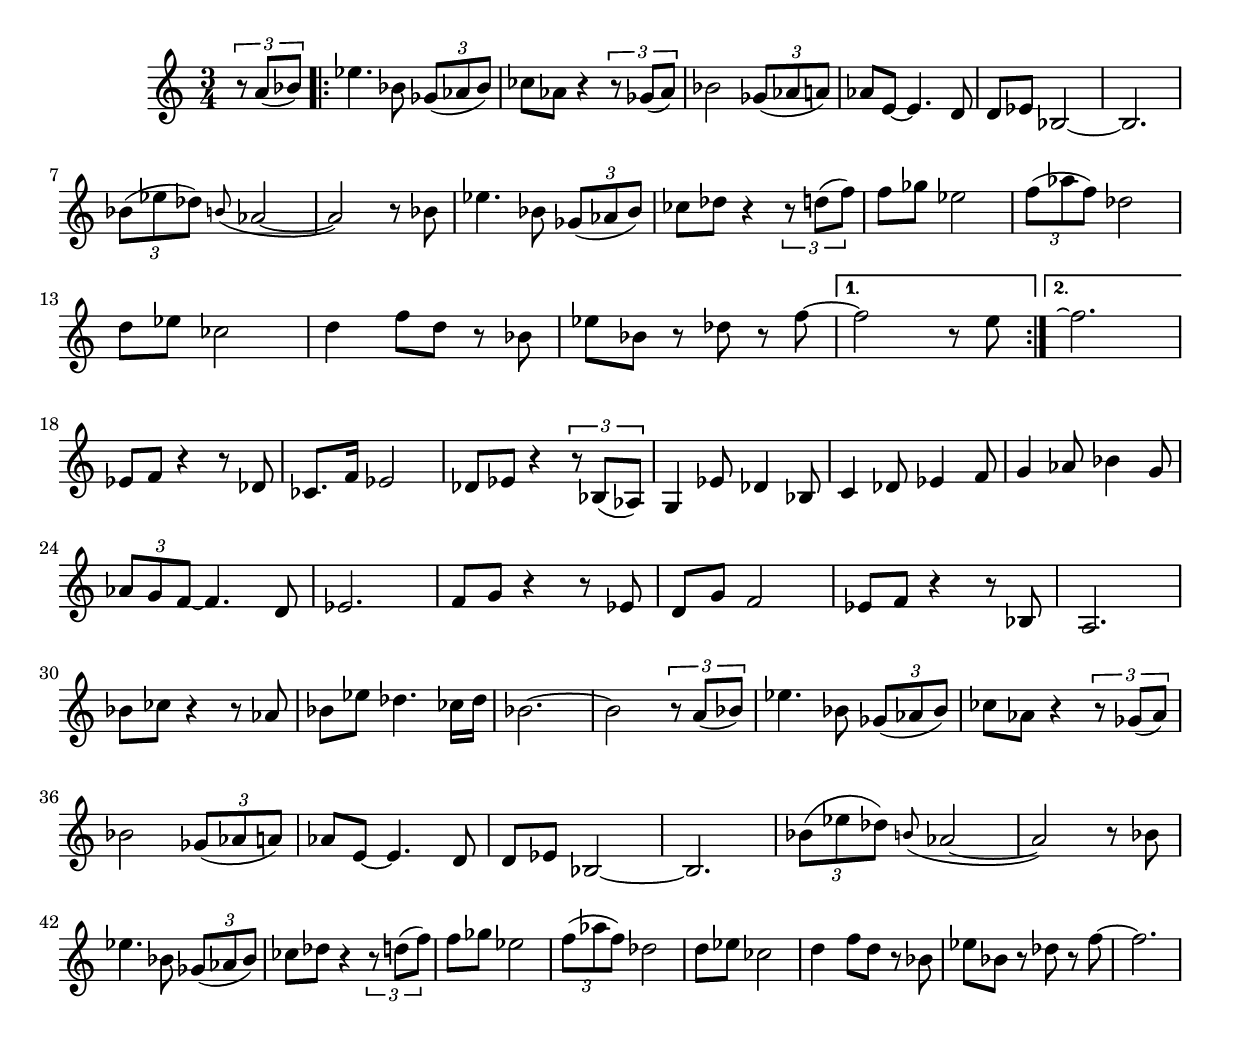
\version "2.24.0"


makeStaff = #(define-music-function
    (staffName transposition clefName tweaks part)
    (string? ly:pitch? string? ly:music? ly:music?)
    #{
        \new Staff = "$staffName" { 
            \include "ly/staves/parts/staff-defaults.ily"
            \accidentalStyle modern-voice-cautionary
            \clef $clefName
            \transpose $transposition c <<
                $tweaks
                $part 
            >>
        }
    #}
)

makeChords = #(define-music-function
    (transposition changes)
    (ly:pitch? ly:music?)
    #{
        \new ChordNames \transpose $transposition c {
            \include "ly/staves/parts/chord-names-properties.ily"
            $changes
        }
    #}
)


structure = \relative c' { 
    \time 3/4

    \partial 4
    s4

    \once \override Score.RehearsalMark.extra-offset = #'( 0 . 0 )
    \repeat volta 2 { 
        s2.*6 \break
        s2.*6 \break
        s2.*3
    }
    \alternative { 
        { s2. }
        { s2. \break }    
    }

    s2.*6 \break
    s2.*6 \break 
    s2.*4

    s2.*2 \break
    s2.*6 \break
    s2.*8
}

melodyACommon = \relative c'' { 
    \tuplet 3/2 { r8 a ( bes ) } ||
    ees4. bes8 \tuplet 3/2 { ges8 ( aes bes ) } | ces8 aes  r4  \tuplet 3/2 { r8 ges ( aes ) } |
    bes2 \tuplet 3/2 { ges8 ( aes a ) } | aes8 e ~ 4. d8 | 
    d8 ees bes2 ~ | 2. |
    \tuplet 3/2 { bes'8 ( ees des ) } \grace { b8 ( } aes2 ~ | 2 ) r8 bes | 

    ees4. bes8 \tuplet 3/2 { ges8 ( aes bes ) } | ces8 des  r4  \tuplet 3/2 { r8 d ( f ) } |
    f8 ges ees2 | \tuplet 3/2 { f8 ( aes f ) } des2 | 
    d8 ees ces2 | d4 f8 d r bes | 
    ees8 bes r des r 
}

melodyAEndings = \relative c'' { 
    f8 ~ 2 r8 e || f2.\repeatTie ||
}

melodyB = \relative c' { 
    ees8 f r4 r8 des | ces8. f16 ees2 | 
    des8 ees r4 \tuplet 3/2 { r8 bes ( aes ) } | g4 ees'8 des4 bes8 | 
    c4 des8 ees4 f8 | g4 aes8 bes4 g8 | 
    \tuplet 3/2 { aes8 g f ~ } 4. d8 | ees2. |
    f8 g r4 r8 ees | d g f2 | 
    ees8 f r4 r8 bes, | a2. |
    bes'8 ces r4 r8 aes | bes ees des4. ces16 des | 
    bes2. ~ | 2
}

melodyALast = \relative c'' { 
    f8 ~ | f2. ||
}

melody = \relative c'' { 
    \melodyACommon
    \melodyAEndings
    \melodyB
    \melodyACommon
    \melodyALast
}

\book {
    \score {
        <<
            \new Staff 
            \transpose c c {
                <<
                    \structure
                    \melody
                >>
            }
        >>
        \layout {
            ragged-right = ##f
            ragged-last = ##f
        }
    }
}
